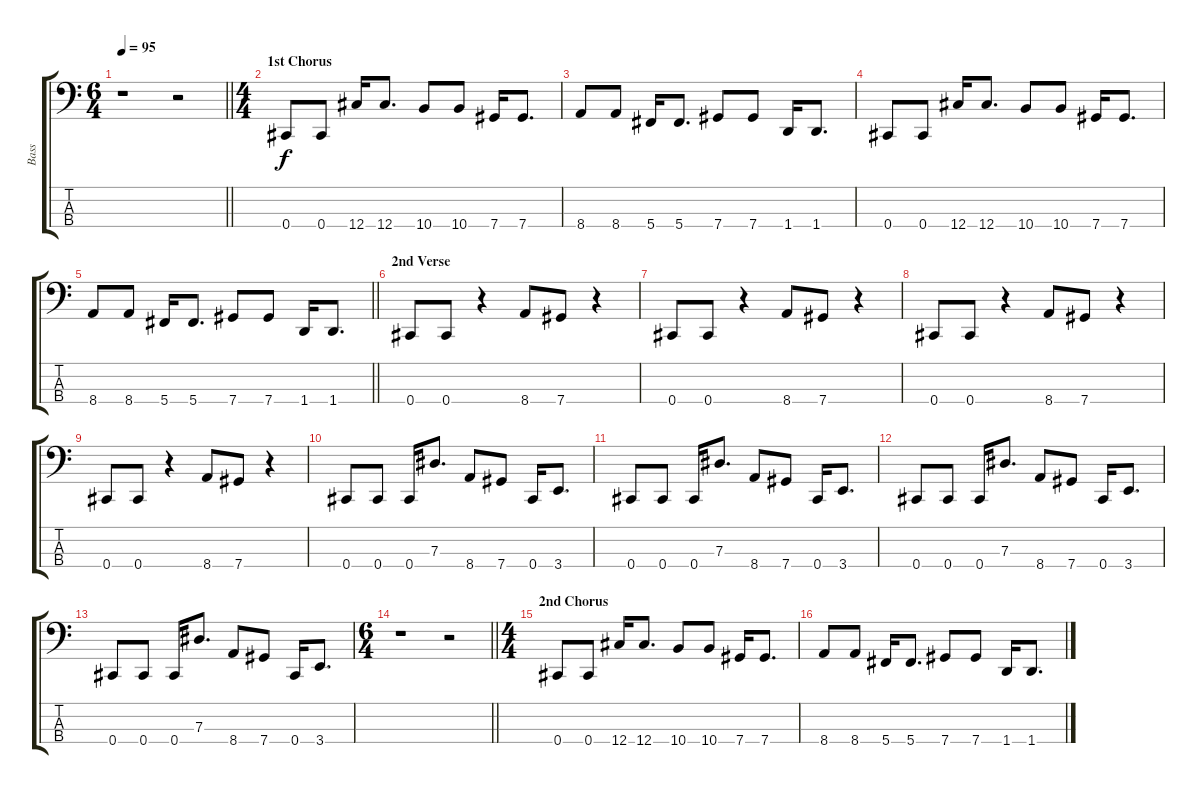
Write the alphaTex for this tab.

\track ("Bass" "Bass") {instrument electricbassfinger}
\staff {score tabs}
\tuning (Gb2 Db2 Ab1 Db1) {hide}
\ts (6 4)
\tempo 95
\clef f4
\barLineRight lightlight
\ks c
r.1{dy f} r.2 |
\ts (4 4)
\section ("" "1st Chorus")
0.4.8 0.4.8 12.4.16 12.4.8{d} 10.4.8 10.4.8 7.4.16 7.4.8{d} |
8.4.8 8.4.8 5.4.16 5.4.8{d} 7.4.8 7.4.8 1.4.16 1.4.8{d} |
0.4.8 0.4.8 12.4.16 12.4.8{d} 10.4.8 10.4.8 7.4.16 7.4.8{d} |
\barLineRight lightlight
8.4.8 8.4.8 5.4.16 5.4.8{d} 7.4.8 7.4.8 1.4.16 1.4.8{d} |
\section ("" "2nd Verse")
0.4.8 0.4.8 r.4 8.4.8 7.4.8 r.4 |
0.4.8 0.4.8 r.4 8.4.8 7.4.8 r.4 |
0.4.8 0.4.8 r.4 8.4.8 7.4.8 r.4 |
0.4.8 0.4.8 r.4 8.4.8 7.4.8 r.4 |
0.4.8 0.4.8 0.4.16 7.3.8{d} 8.4.8 7.4.8 0.4.16 3.4.8{d} |
0.4.8 0.4.8 0.4.16 7.3.8{d} 8.4.8 7.4.8 0.4.16 3.4.8{d} |
0.4.8 0.4.8 0.4.16 7.3.8{d} 8.4.8 7.4.8 0.4.16 3.4.8{d} |
0.4.8 0.4.8 0.4.16 7.3.8{d} 8.4.8 7.4.8 0.4.16 3.4.8{d} |
\ts (6 4)
\barLineRight lightlight
r.1 r.2 |
\ts (4 4)
\section ("" "2nd Chorus")
0.4.8 0.4.8 12.4.16 12.4.8{d} 10.4.8 10.4.8 7.4.16 7.4.8{d} |
8.4.8 8.4.8 5.4.16 5.4.8{d} 7.4.8 7.4.8 1.4.16 1.4.8{d}
